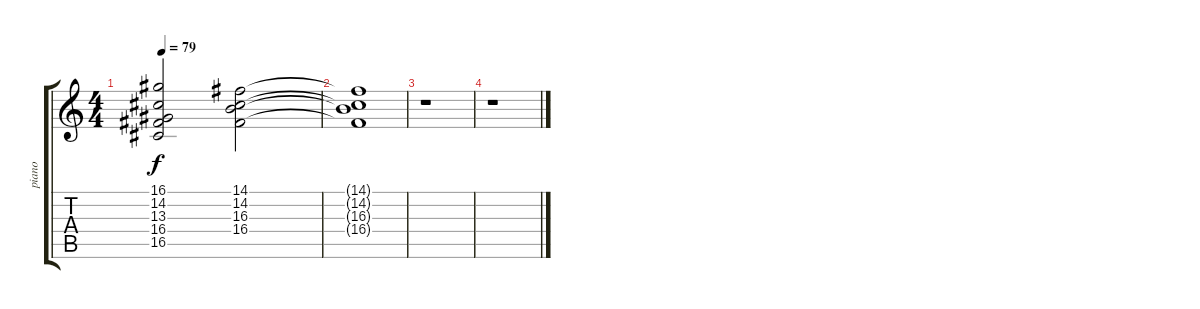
\track ("piano" "piano") {instrument acousticgrandpiano}
\staff {score tabs}
\tuning (E4 B3 G3 D3 A2 E2) {hide}
\ts (4 4)
\tempo 79
\clef g2
\ks c
(16.1{t} 14.2{t} 13.3{t} 16.4{t} 16.5{t}).2{dy f} (14.1 14.2 16.3 16.4).2 |
(14.1{t} 14.2{t} 16.3{t} 16.4{t}).1 |
r.1 |
r.1
